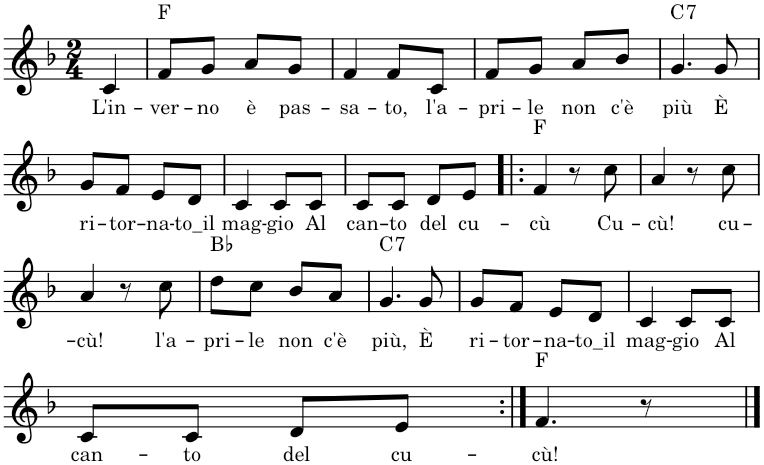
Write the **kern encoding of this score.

**kern	**text	**harte
*part1	*part1	*part1
*staff1	*staff1	*
*I"1	*	*
*clefG2	*	*
*k[b-]	*	*
*M2/4	*	*
=1	=1	=1
!	!LO:LY:b	!
4c/	L'in-	.
=2	=2	=2
!	!LO:LY:b	!
8f/L	-ver-	F:maj
!	!LO:LY:b	!
8g/J	-no	.
!	!LO:LY:b	!
8a/L	è	.
!	!LO:LY:b	!
8g/J	pas-	.
=3	=3	=3
!	!LO:LY:b	!
4f/	-sa-	.
!	!LO:LY:b	!
8f/L	-to,	.
!	!LO:LY:b	!
8c/J	l'a-	.
=4	=4	=4
!	!LO:LY:b	!
8f/L	-pri-	.
!	!LO:LY:b	!
8g/J	-le	.
!	!LO:LY:b	!
8a/L	non	.
!	!LO:LY:b	!
8b-/J	c'è	.
=5	=5	=5
!	!LO:LY:b	!LO:H:kt=7
4.g/	più	C:7
!	!LO:LY:b	!
8g/	È	.
!!LO:LB:g=z
=6	=6	=6
!	!LO:LY:b	!
8g/L	ri-	.
!	!LO:LY:b	!
8f/J	-tor-	.
!	!LO:LY:b	!
8e/L	-na-	.
!	!LO:LY:b	!
8d/J	-to_il	.
=7	=7	=7
!	!LO:LY:b	!
4c/	mag-	.
!	!LO:LY:b	!
8c/L	-gio	.
!	!LO:LY:b	!
8c/J	Al	.
=8	=8	=8
!	!LO:LY:b	!
8c/L	can-	.
!	!LO:LY:b	!
8c/J	-to	.
!	!LO:LY:b	!
8d/L	del	.
!	!LO:LY:b	!
8e/J	cu-	.
=9!|:	=9!|:	=9!|:
!	!LO:LY:b	!
4f/	-cù	F:maj
8r	.	.
!	!LO:LY:b	!
8cc\	Cu-	.
=10	=10	=10
!	!LO:LY:b	!
4a/	-cù!	.
8r	.	.
!	!LO:LY:b	!
8cc\	cu-	.
!!LO:LB:g=z
=11	=11	=11
!	!LO:LY:b	!
4a/	-cù!	.
8r	.	.
!	!LO:LY:b	!
8cc\	l'a-	.
=12	=12	=12
!	!LO:LY:b	!
8dd\L	-pri-	Bb:maj
!	!LO:LY:b	!
8cc\J	-le	.
!	!LO:LY:b	!
8b-/L	non	.
!	!LO:LY:b	!
8a/J	c'è	.
=13	=13	=13
!	!LO:LY:b	!LO:H:kt=7
4.g/	più,	C:7
!	!LO:LY:b	!
8g/	È	.
=14	=14	=14
!	!LO:LY:b	!
8g/L	ri-	.
!	!LO:LY:b	!
8f/J	-tor-	.
!	!LO:LY:b	!
8e/L	-na-	.
!	!LO:LY:b	!
8d/J	-to_il	.
=15	=15	=15
!	!LO:LY:b	!
4c/	mag-	.
!	!LO:LY:b	!
8c/L	-gio	.
!	!LO:LY:b	!
8c/J	Al	.
!!LO:LB:g=z
=16	=16	=16
!	!LO:LY:b	!
8c/L	can-	.
!	!LO:LY:b	!
8c/J	-to	.
!	!LO:LY:b	!
8d/L	del	.
!	!LO:LY:b	!
8e/J	cu-	.
=17:|!	=17:|!	=17:|!
!	!LO:LY:b	!
4.f/	-cù!	F:maj
8r	.	.
==	==	==
*-	*-	*-
